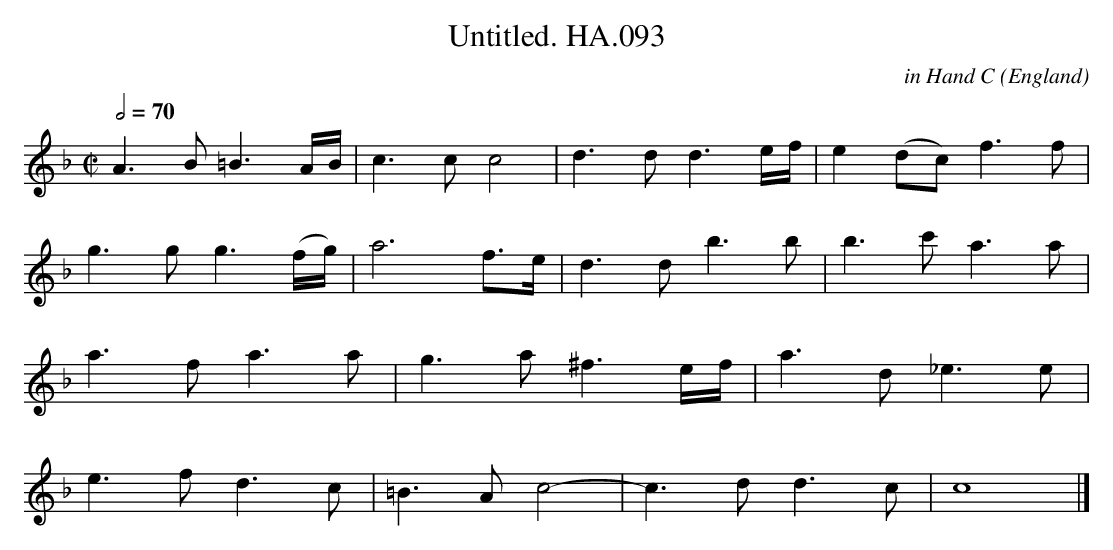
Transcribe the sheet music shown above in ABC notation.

X:1
T:Untitled. HA.093
C:in Hand C
L:1/8
M:C|
O:England
Q:1/2=70
K:F
A3B=B3A/B/|c3cc4|d3dd3e/f/|e2(dc)f3f|!
g3gg3(f/g/)|a6f>e|d3db3b|b3c'a3a|!
a3fa3a|g3a^f3e/f/|a3d_e3e|!
e3fd3c|=B3Ac4-|c3dd3c|c8|]
